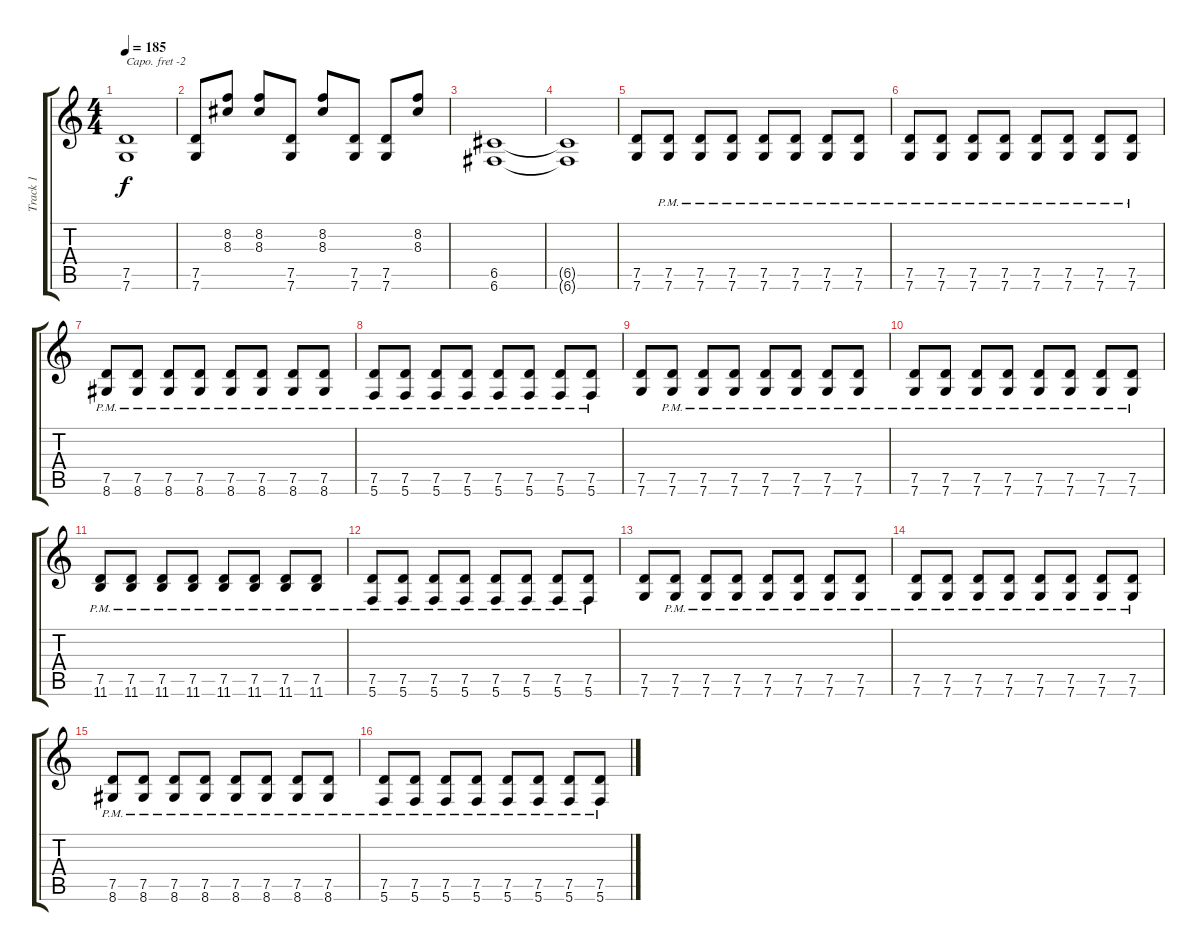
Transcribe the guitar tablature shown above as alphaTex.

\track ("Track 1" "Track 1") {instrument distortionguitar}
\staff {score tabs}
\capo -2
\tuning (E4 B3 G3 D3 A2 D2) {hide}
\ts (4 4)
\tempo 185
\clef g2
\ks c
(7.5 7.6).1{dy f} |
(7.5 7.6).8 (8.2 8.3).8 (8.2 8.3).8 (7.5 7.6).8 (8.2 8.3).8 (7.5 7.6).8 (7.5 7.6).8 (8.2 8.3).8 |
(6.5 6.6).1 |
(6.5{t} 6.6{t}).1 |
(7.5 7.6).8 (7.5{pm} 7.6{pm}).8 (7.5{pm} 7.6{pm}).8 (7.5{pm} 7.6{pm}).8 (7.5{pm} 7.6{pm}).8 (7.5{pm} 7.6{pm}).8 (7.5{pm} 7.6{pm}).8 (7.5{pm} 7.6{pm}).8 |
(7.5{pm} 7.6{pm}).8 (7.5{pm} 7.6{pm}).8 (7.5{pm} 7.6{pm}).8 (7.5{pm} 7.6{pm}).8 (7.5{pm} 7.6{pm}).8 (7.5{pm} 7.6{pm}).8 (7.5{pm} 7.6{pm}).8 (7.5{pm} 7.6{pm}).8 |
(7.5{pm} 8.6{pm}).8 (7.5{pm} 8.6{pm}).8 (7.5{pm} 8.6{pm}).8 (7.5{pm} 8.6{pm}).8 (7.5{pm} 8.6{pm}).8 (7.5{pm} 8.6{pm}).8 (7.5{pm} 8.6{pm}).8 (7.5{pm} 8.6{pm}).8 |
(7.5{pm} 5.6{pm}).8 (7.5{pm} 5.6{pm}).8 (7.5{pm} 5.6{pm}).8 (7.5{pm} 5.6{pm}).8 (7.5{pm} 5.6{pm}).8 (7.5{pm} 5.6{pm}).8 (7.5{pm} 5.6{pm}).8 (7.5{pm} 5.6{pm}).8 |
(7.5 7.6).8 (7.5{pm} 7.6{pm}).8 (7.5{pm} 7.6{pm}).8 (7.5{pm} 7.6{pm}).8 (7.5{pm} 7.6{pm}).8 (7.5{pm} 7.6{pm}).8 (7.5{pm} 7.6{pm}).8 (7.5{pm} 7.6{pm}).8 |
(7.5{pm} 7.6{pm}).8 (7.5{pm} 7.6{pm}).8 (7.5{pm} 7.6{pm}).8 (7.5{pm} 7.6{pm}).8 (7.5{pm} 7.6{pm}).8 (7.5{pm} 7.6{pm}).8 (7.5{pm} 7.6{pm}).8 (7.5{pm} 7.6{pm}).8 |
(7.5{pm} 11.6{pm}).8 (7.5{pm} 11.6{pm}).8 (7.5{pm} 11.6{pm}).8 (7.5{pm} 11.6{pm}).8 (7.5{pm} 11.6{pm}).8 (7.5{pm} 11.6{pm}).8 (7.5{pm} 11.6).8 (7.5{pm} 11.6{pm}).8 |
(7.5{pm} 5.6{pm}).8 (7.5{pm} 5.6{pm}).8 (7.5{pm} 5.6{pm}).8 (7.5{pm} 5.6{pm}).8 (7.5{pm} 5.6{pm}).8 (7.5{pm} 5.6{pm}).8 (7.5{pm} 5.6{pm}).8 (7.5{pm} 5.6{pm}).8 |
(7.5 7.6).8 (7.5{pm} 7.6{pm}).8 (7.5{pm} 7.6{pm}).8 (7.5{pm} 7.6{pm}).8 (7.5{pm} 7.6{pm}).8 (7.5{pm} 7.6{pm}).8 (7.5{pm} 7.6{pm}).8 (7.5{pm} 7.6{pm}).8 |
(7.5{pm} 7.6{pm}).8 (7.5{pm} 7.6{pm}).8 (7.5{pm} 7.6{pm}).8 (7.5{pm} 7.6{pm}).8 (7.5{pm} 7.6{pm}).8 (7.5{pm} 7.6{pm}).8 (7.5{pm} 7.6{pm}).8 (7.5{pm} 7.6{pm}).8 |
(7.5{pm} 8.6{pm}).8 (7.5{pm} 8.6{pm}).8 (7.5{pm} 8.6{pm}).8 (7.5{pm} 8.6{pm}).8 (7.5{pm} 8.6{pm}).8 (7.5{pm} 8.6{pm}).8 (7.5{pm} 8.6{pm}).8 (7.5{pm} 8.6{pm}).8 |
(7.5{pm} 5.6{pm}).8 (7.5{pm} 5.6{pm}).8 (7.5{pm} 5.6{pm}).8 (7.5{pm} 5.6{pm}).8 (7.5{pm} 5.6{pm}).8 (7.5{pm} 5.6{pm}).8 (7.5{pm} 5.6{pm}).8 (7.5{pm} 5.6{pm}).8
